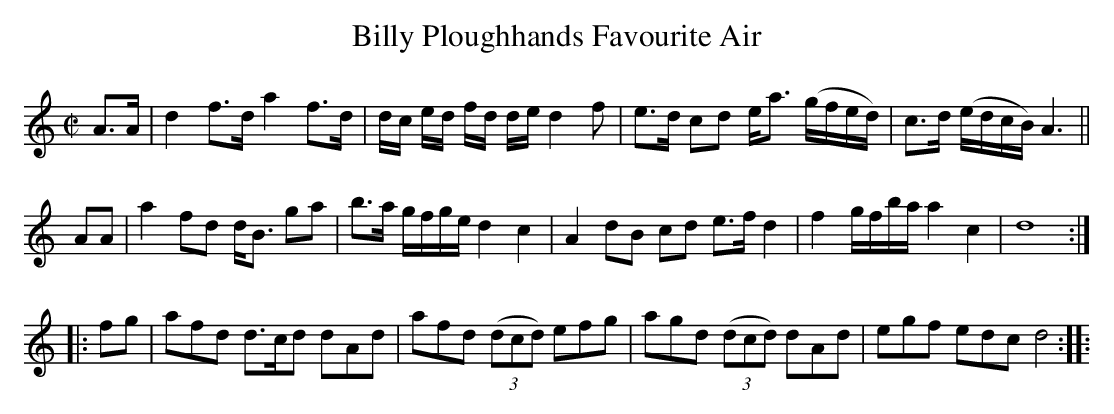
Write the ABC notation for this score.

X:1.1
T: Billy Ploughhands Favourite Air
M:C|
L:1/8
K:C
A>A | d2 f>d a2 f>d | d/c/ e/d/ f/d/ d/e/ d2 f | e>d cd e<a (g/f/e/d/) | c>d (e/d/c/B/) A3 ||
AA | a2fd d<B ga | b>a g/f/g/e/ d2 c2 | A2 dB cd e>f d2 | f2 g/f/b/a/ a2 c2 | d8 :||:
fg | afd d>cd dAd | afd (3(dcd) efg | agd (3(dcd) dAd | egf edc d4 :||:
